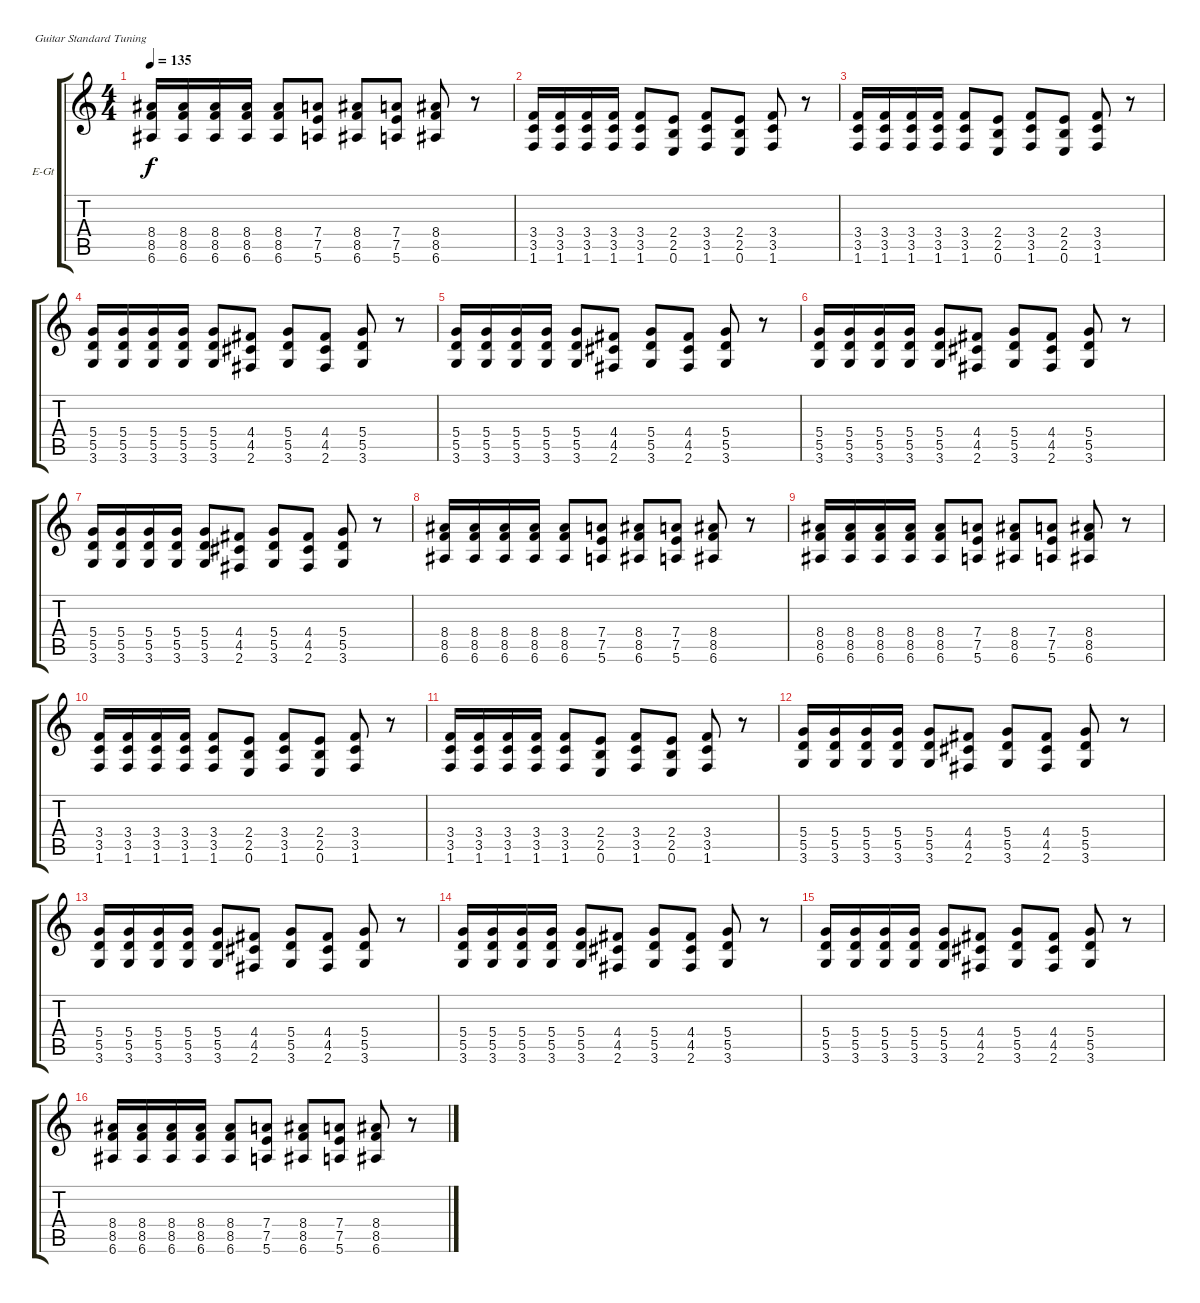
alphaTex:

\bracketExtendMode groupsimilarinstruments
\firstSystemTrackNameOrientation horizontal
\otherSystemsTrackNameOrientation horizontal
\track ("Соло гитара" "E-Gt") {instrument electricguitarclean}
\staff {score tabs}
\tuning (E4 B3 G3 D3 A2 E2)
\ts (4 4)
\tempo 135
\clef g2
\scale
0.333333
\ks c
(8.4 8.5 6.6).16{dy f} (8.4 8.5 6.6).16 (8.4 8.5 6.6).16 (8.4 8.5 6.6).16 (8.4 8.5 6.6).8 (7.4 7.5 5.6).8 (8.4 8.5 6.6).8 (7.4 7.5 5.6).8 (8.4 8.5 6.6).8 r.8 |
\scale
0.333333 (3.4 3.5 1.6).16 (3.4 3.5 1.6).16 (3.4 3.5 1.6).16 (3.4 3.5 1.6).16 (3.4 3.5 1.6).8 (2.4 2.5 0.6).8 (3.4 3.5 1.6).8 (2.4 2.5 0.6).8 (3.4 3.5 1.6).8 r.8 |
\scale
0.333333 (3.4 3.5 1.6).16 (3.4 3.5 1.6).16 (3.4 3.5 1.6).16 (3.4 3.5 1.6).16 (3.4 3.5 1.6).8 (2.4 2.5 0.6).8 (3.4 3.5 1.6).8 (2.4 2.5 0.6).8 (3.4 3.5 1.6).8 r.8 |
\scale
0.333333 (5.4 5.5 3.6).16 (5.4 5.5 3.6).16 (5.4 5.5 3.6).16 (5.4 5.5 3.6).16 (5.4 5.5 3.6).8 (4.4 4.5 2.6).8 (5.4 5.5 3.6).8 (4.4 4.5 2.6).8 (5.4 5.5 3.6).8 r.8 |
\scale
0.333333 (5.4 5.5 3.6).16 (5.4 5.5 3.6).16 (5.4 5.5 3.6).16 (5.4 5.5 3.6).16 (5.4 5.5 3.6).8 (4.4 4.5 2.6).8 (5.4 5.5 3.6).8 (4.4 4.5 2.6).8 (5.4 5.5 3.6).8 r.8 |
\scale
0.333333 (5.4 5.5 3.6).16 (5.4 5.5 3.6).16 (5.4 5.5 3.6).16 (5.4 5.5 3.6).16 (5.4 5.5 3.6).8 (4.4 4.5 2.6).8 (5.4 5.5 3.6).8 (4.4 4.5 2.6).8 (5.4 5.5 3.6).8 r.8 |
\scale
0.333333 (5.4 5.5 3.6).16 (5.4 5.5 3.6).16 (5.4 5.5 3.6).16 (5.4 5.5 3.6).16 (5.4 5.5 3.6).8 (4.4 4.5 2.6).8 (5.4 5.5 3.6).8 (4.4 4.5 2.6).8 (5.4 5.5 3.6).8 r.8 |
\scale
0.333333 (8.4 8.5 6.6).16 (8.4 8.5 6.6).16 (8.4 8.5 6.6).16 (8.4 8.5 6.6).16 (8.4 8.5 6.6).8 (7.4 7.5 5.6).8 (8.4 8.5 6.6).8 (7.4 7.5 5.6).8 (8.4 8.5 6.6).8 r.8 |
\scale
0.333333 (8.4 8.5 6.6).16 (8.4 8.5 6.6).16 (8.4 8.5 6.6).16 (8.4 8.5 6.6).16 (8.4 8.5 6.6).8 (7.4 7.5 5.6).8 (8.4 8.5 6.6).8 (7.4 7.5 5.6).8 (8.4 8.5 6.6).8 r.8 |
\scale
0.333333 (3.4 3.5 1.6).16 (3.4 3.5 1.6).16 (3.4 3.5 1.6).16 (3.4 3.5 1.6).16 (3.4 3.5 1.6).8 (2.4 2.5 0.6).8 (3.4 3.5 1.6).8 (2.4 2.5 0.6).8 (3.4 3.5 1.6).8 r.8 |
\scale
0.333333 (3.4 3.5 1.6).16 (3.4 3.5 1.6).16 (3.4 3.5 1.6).16 (3.4 3.5 1.6).16 (3.4 3.5 1.6).8 (2.4 2.5 0.6).8 (3.4 3.5 1.6).8 (2.4 2.5 0.6).8 (3.4 3.5 1.6).8 r.8 |
\scale
0.333333 (5.4 5.5 3.6).16 (5.4 5.5 3.6).16 (5.4 5.5 3.6).16 (5.4 5.5 3.6).16 (5.4 5.5 3.6).8 (4.4 4.5 2.6).8 (5.4 5.5 3.6).8 (4.4 4.5 2.6).8 (5.4 5.5 3.6).8 r.8 |
\scale
0.333333 (5.4 5.5 3.6).16 (5.4 5.5 3.6).16 (5.4 5.5 3.6).16 (5.4 5.5 3.6).16 (5.4 5.5 3.6).8 (4.4 4.5 2.6).8 (5.4 5.5 3.6).8 (4.4 4.5 2.6).8 (5.4 5.5 3.6).8 r.8 |
\scale
0.333333 (5.4 5.5 3.6).16 (5.4 5.5 3.6).16 (5.4 5.5 3.6).16 (5.4 5.5 3.6).16 (5.4 5.5 3.6).8 (4.4 4.5 2.6).8 (5.4 5.5 3.6).8 (4.4 4.5 2.6).8 (5.4 5.5 3.6).8 r.8 |
\scale
0.333333 (5.4 5.5 3.6).16 (5.4 5.5 3.6).16 (5.4 5.5 3.6).16 (5.4 5.5 3.6).16 (5.4 5.5 3.6).8 (4.4 4.5 2.6).8 (5.4 5.5 3.6).8 (4.4 4.5 2.6).8 (5.4 5.5 3.6).8 r.8 |
\scale
0.333333 (8.4 8.5 6.6).16 (8.4 8.5 6.6).16 (8.4 8.5 6.6).16 (8.4 8.5 6.6).16 (8.4 8.5 6.6).8 (7.4 7.5 5.6).8 (8.4 8.5 6.6).8 (7.4 7.5 5.6).8 (8.4 8.5 6.6).8 r.8
